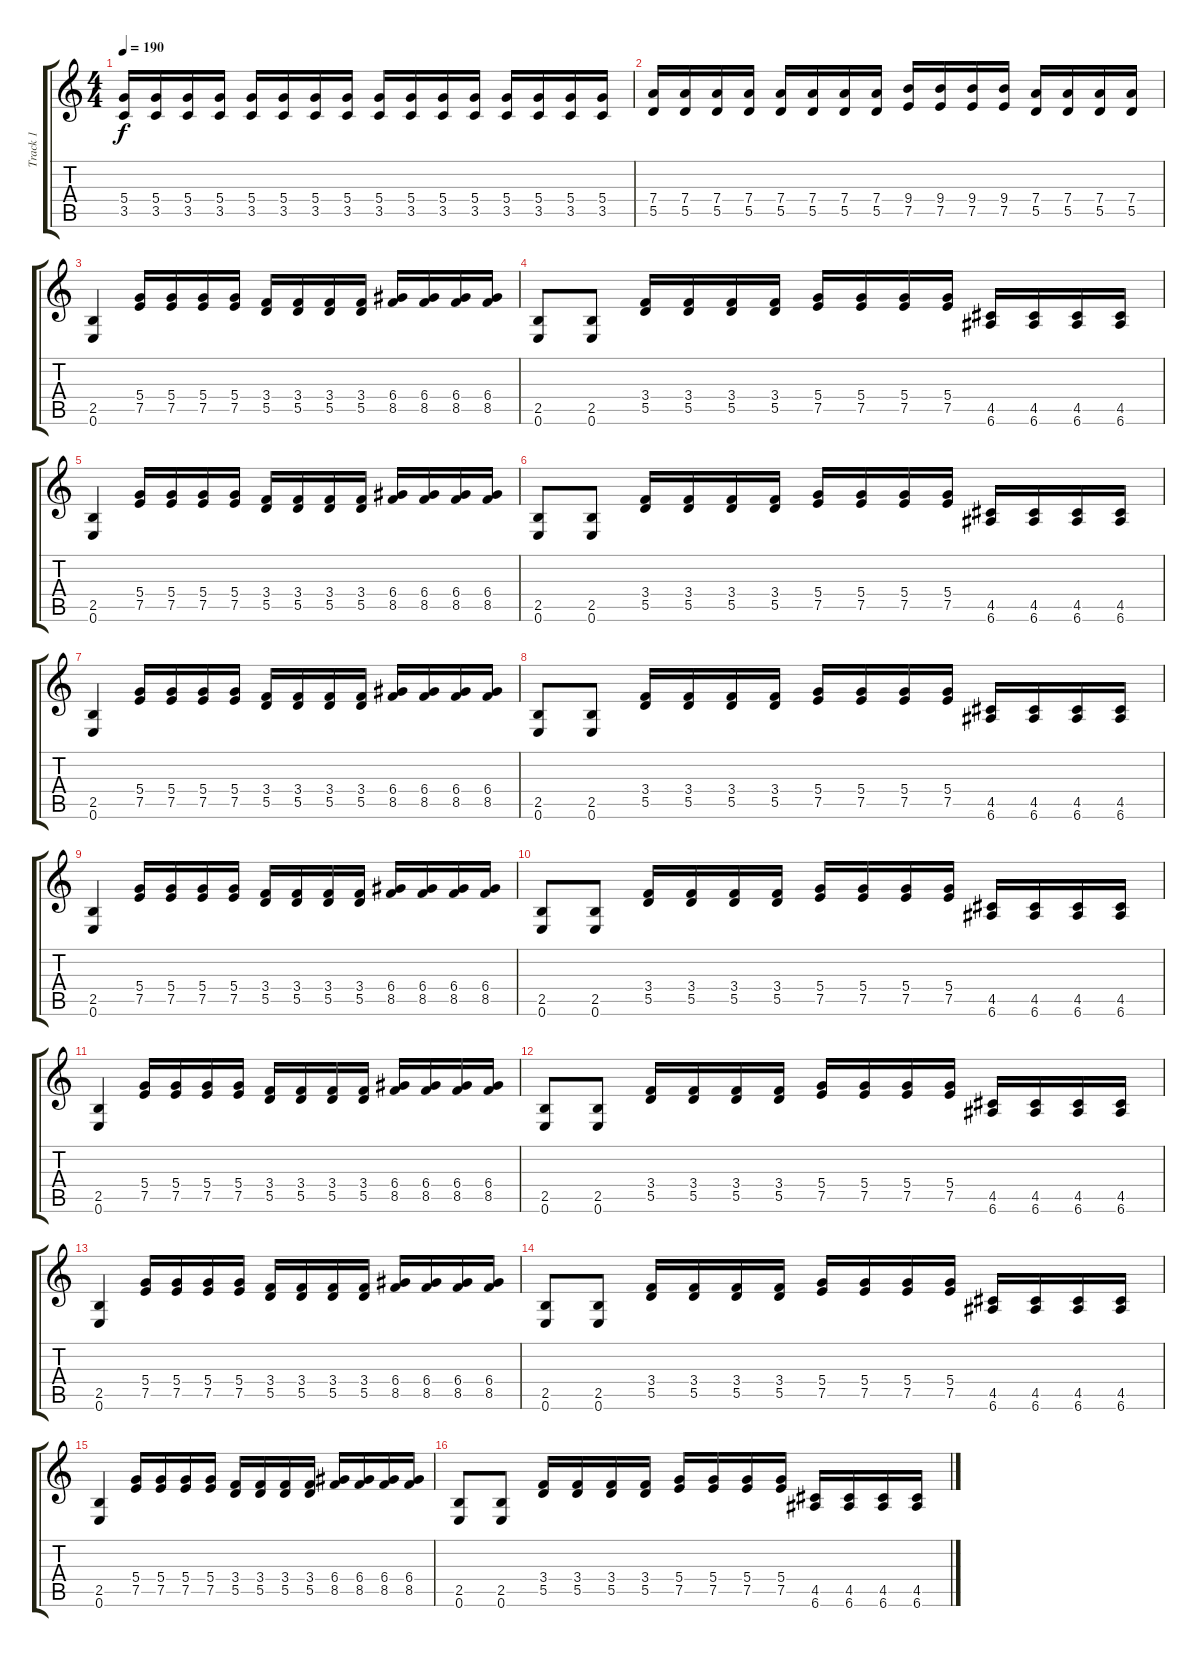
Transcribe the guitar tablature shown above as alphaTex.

\track ("Track 1" "Track 1") {instrument distortionguitar}
\staff {score tabs}
\tuning (E4 B3 G3 D3 A2 E2) {hide}
\ts (4 4)
\tempo 190
\clef g2
\ks c
(5.4 3.5).16{dy f} (5.4 3.5).16 (5.4 3.5).16 (5.4 3.5).16 (5.4 3.5).16 (5.4 3.5).16 (5.4 3.5).16 (5.4 3.5).16 (5.4 3.5).16 (5.4 3.5).16 (5.4 3.5).16 (5.4 3.5).16 (5.4 3.5).16 (5.4 3.5).16 (5.4 3.5).16 (5.4 3.5).16 |
(7.4 5.5).16 (7.4 5.5).16 (7.4 5.5).16 (7.4 5.5).16 (7.4 5.5).16 (7.4 5.5).16 (7.4 5.5).16 (7.4 5.5).16 (9.4 7.5).16 (9.4 7.5).16 (9.4 7.5).16 (9.4 7.5).16 (7.4 5.5).16 (7.4 5.5).16 (7.4 5.5).16 (7.4 5.5).16 |
(2.5 0.6).4 (5.4 7.5).16 (5.4 7.5).16 (5.4 7.5).16 (5.4 7.5).16 (3.4 5.5).16 (3.4 5.5).16 (3.4 5.5).16 (3.4 5.5).16 (6.4 8.5).16 (6.4 8.5).16 (6.4 8.5).16 (6.4 8.5).16 |
(2.5 0.6).8 (2.5 0.6).8 (3.4 5.5).16 (3.4 5.5).16 (3.4 5.5).16 (3.4 5.5).16 (5.4 7.5).16 (5.4 7.5).16 (5.4 7.5).16 (5.4 7.5).16 (4.5 6.6).16 (4.5 6.6).16 (4.5 6.6).16 (4.5 6.6).16 |
(2.5 0.6).4 (5.4 7.5).16 (5.4 7.5).16 (5.4 7.5).16 (5.4 7.5).16 (3.4 5.5).16 (3.4 5.5).16 (3.4 5.5).16 (3.4 5.5).16 (6.4 8.5).16 (6.4 8.5).16 (6.4 8.5).16 (6.4 8.5).16 |
(2.5 0.6).8 (2.5 0.6).8 (3.4 5.5).16 (3.4 5.5).16 (3.4 5.5).16 (3.4 5.5).16 (5.4 7.5).16 (5.4 7.5).16 (5.4 7.5).16 (5.4 7.5).16 (4.5 6.6).16 (4.5 6.6).16 (4.5 6.6).16 (4.5 6.6).16 |
(2.5 0.6).4 (5.4 7.5).16 (5.4 7.5).16 (5.4 7.5).16 (5.4 7.5).16 (3.4 5.5).16 (3.4 5.5).16 (3.4 5.5).16 (3.4 5.5).16 (6.4 8.5).16 (6.4 8.5).16 (6.4 8.5).16 (6.4 8.5).16 |
(2.5 0.6).8 (2.5 0.6).8 (3.4 5.5).16 (3.4 5.5).16 (3.4 5.5).16 (3.4 5.5).16 (5.4 7.5).16 (5.4 7.5).16 (5.4 7.5).16 (5.4 7.5).16 (4.5 6.6).16 (4.5 6.6).16 (4.5 6.6).16 (4.5 6.6).16 |
(2.5 0.6).4 (5.4 7.5).16 (5.4 7.5).16 (5.4 7.5).16 (5.4 7.5).16 (3.4 5.5).16 (3.4 5.5).16 (3.4 5.5).16 (3.4 5.5).16 (6.4 8.5).16 (6.4 8.5).16 (6.4 8.5).16 (6.4 8.5).16 |
(2.5 0.6).8 (2.5 0.6).8 (3.4 5.5).16 (3.4 5.5).16 (3.4 5.5).16 (3.4 5.5).16 (5.4 7.5).16 (5.4 7.5).16 (5.4 7.5).16 (5.4 7.5).16 (4.5 6.6).16 (4.5 6.6).16 (4.5 6.6).16 (4.5 6.6).16 |
(2.5 0.6).4 (5.4 7.5).16 (5.4 7.5).16 (5.4 7.5).16 (5.4 7.5).16 (3.4 5.5).16 (3.4 5.5).16 (3.4 5.5).16 (3.4 5.5).16 (6.4 8.5).16 (6.4 8.5).16 (6.4 8.5).16 (6.4 8.5).16 |
(2.5 0.6).8 (2.5 0.6).8 (3.4 5.5).16 (3.4 5.5).16 (3.4 5.5).16 (3.4 5.5).16 (5.4 7.5).16 (5.4 7.5).16 (5.4 7.5).16 (5.4 7.5).16 (4.5 6.6).16 (4.5 6.6).16 (4.5 6.6).16 (4.5 6.6).16 |
(2.5 0.6).4 (5.4 7.5).16 (5.4 7.5).16 (5.4 7.5).16 (5.4 7.5).16 (3.4 5.5).16 (3.4 5.5).16 (3.4 5.5).16 (3.4 5.5).16 (6.4 8.5).16 (6.4 8.5).16 (6.4 8.5).16 (6.4 8.5).16 |
(2.5 0.6).8 (2.5 0.6).8 (3.4 5.5).16 (3.4 5.5).16 (3.4 5.5).16 (3.4 5.5).16 (5.4 7.5).16 (5.4 7.5).16 (5.4 7.5).16 (5.4 7.5).16 (4.5 6.6).16 (4.5 6.6).16 (4.5 6.6).16 (4.5 6.6).16 |
(2.5 0.6).4 (5.4 7.5).16 (5.4 7.5).16 (5.4 7.5).16 (5.4 7.5).16 (3.4 5.5).16 (3.4 5.5).16 (3.4 5.5).16 (3.4 5.5).16 (6.4 8.5).16 (6.4 8.5).16 (6.4 8.5).16 (6.4 8.5).16 |
(2.5 0.6).8 (2.5 0.6).8 (3.4 5.5).16 (3.4 5.5).16 (3.4 5.5).16 (3.4 5.5).16 (5.4 7.5).16 (5.4 7.5).16 (5.4 7.5).16 (5.4 7.5).16 (4.5 6.6).16 (4.5 6.6).16 (4.5 6.6).16 (4.5 6.6).16
